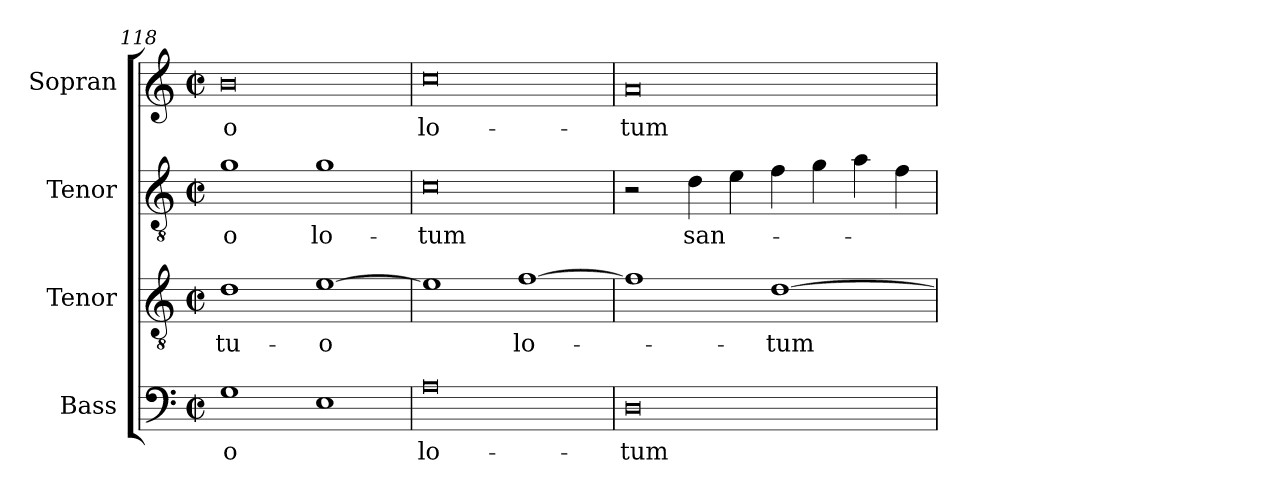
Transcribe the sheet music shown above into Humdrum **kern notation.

**kern	**text	**kern	**text	**kern	**text	**kern	**text
*part4	*part4	*part3	*part3	*part2	*part2	*part1	*part1
*staff4	*staff4	*staff3	*staff3	*staff2	*staff2	*staff1	*staff1
*I"Bass	*	*I"Tenor	*	*I"Tenor	*	*I"Sopran	*
*	*	*I'Tenor	*	*	*	*	*
*clefF4	*	*clefGv2	*	*clefGv2	*	*clefG2	*
*	*	*ITrd7c12	*	*ITrd7c12	*	*	*
*k[]	*	*k[]	*	*k[]	*	*k[]	*
*M2/2	*	*M2/2	*	*M2/2	*	*M2/2	*
*met(c|)	*	*met(c|)	*	*met(c|)	*	*met(c|)	*
=118	=118	=118	=118	=118	=118	=118	=118
!	!LO:LY:b:color=#000000	!	!	!	!	!	!
!	!	!	!LO:LY:b:color=#000000	!	!	!	!
!	!	!	!	!	!LO:LY:b:color=#000000	!	!
!	!	!	!	!	!	!	!LO:LY:b:color=#000000
1Gi	-o	1Di	tu-	1Gi	-o	0bi	-o
!	!	!	!LO:LY:b:color=#000000	!	!	!	!
!	!	!	!	!	!LO:LY:b:color=#000000	!	!
1Ei	.	[>1Ei	-o	1Gi	lo-	.	.
=119	=119	=119	=119	=119	=119	=119	=119
!	!LO:LY:b:color=#000000	!	!	!	!	!	!
!	!	!	!	!	!LO:LY:b:color=#000000	!	!
!	!	!	!	!	!	!	!LO:LY:b:color=#000000
0Ai	lo-	1Ei]	.	0Ci	-tum	0cci	lo-
!	!	!	!LO:LY:b:color=#000000	!	!	!	!
.	.	[>1Fi	lo-	.	.	.	.
!!LO:PB:g=z
=120	=120	=120	=120	=120	=120	=120	=120
!	!LO:LY:b:color=#000000	!	!	!	!	!	!
!	!	!	!	!	!	!	!LO:LY:b:color=#000000
0Di	-tum	1Fi]	.	2r	.	0ai	-tum
!	!	!	!	!	!LO:LY:b:color=#000000	!	!
.	.	.	.	4Di\	san-	.	.
.	.	.	.	4Ei\	.	.	.
!	!	!	!LO:LY:b:color=#000000	!	!	!	!
.	.	[>1Di	-tum	4Fi\	.	.	.
.	.	.	.	4Gi\	.	.	.
.	.	.	.	4Ai\	.	.	.
.	.	.	.	4Fi\	.	.	.
=	=	=	=	=	=	=	=
*-	*-	*-	*-	*-	*-	*-	*-
